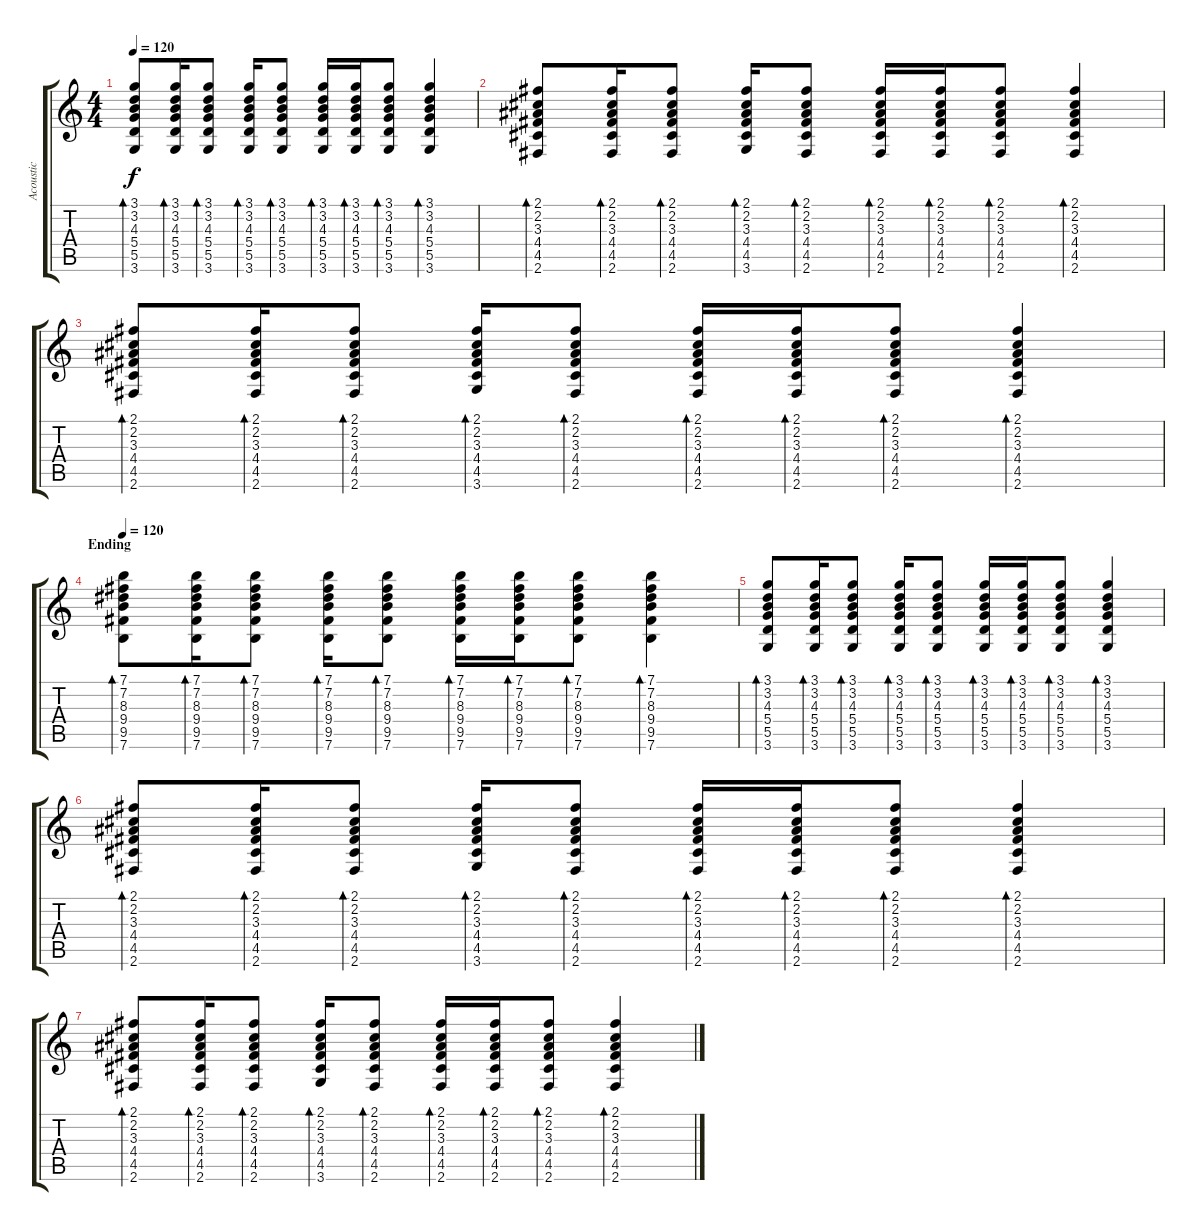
\track ("Acoustic" "Acoustic") {instrument acousticguitarsteel}
\staff {score tabs}
\tuning (E4 B3 G3 D3 A2 E2) {hide}
\ts (4 4)
\tempo 120
\clef g2
\ks c
(3.1 3.2 4.3 5.4 5.5 3.6).8{bd 30 dy f} (3.1 3.2 4.3 5.4 5.5 3.6).16{bd 30} (3.1 3.2 4.3 5.4 5.5 3.6).8{bd 30} (3.1 3.2 4.3 5.4 5.5 3.6).16{bd 30} (3.1 3.2 4.3 5.4 5.5 3.6).8{bd 30} (3.1 3.2 4.3 5.4 5.5 3.6).16{bd 30} (3.1 3.2 4.3 5.4 5.5 3.6).16{bd 30} (3.1 3.2 4.3 5.4 5.5 3.6).8{bd 30} (3.1 3.2 4.3 5.4 5.5 3.6).4{bd 30} |
(2.1 2.2 3.3 4.4 4.5 2.6).8{bd 30} (2.1 2.2 3.3 4.4 4.5 2.6).16{bd 30} (2.1 2.2 3.3 4.4 4.5 2.6).8{bd 30} (2.1 2.2 3.3 4.4 4.5 3.6).16{bd 30} (2.1 2.2 3.3 4.4 4.5 2.6).8{bd 30} (2.1 2.2 3.3 4.4 4.5 2.6).16{bd 30} (2.1 2.2 3.3 4.4 4.5 2.6).16{bd 30} (2.1 2.2 3.3 4.4 4.5 2.6).8{bd 30} (2.1 2.2 3.3 4.4 4.5 2.6).4{bd 30} |
(2.1 2.2 3.3 4.4 4.5 2.6).8{bd 30} (2.1 2.2 3.3 4.4 4.5 2.6).16{bd 30} (2.1 2.2 3.3 4.4 4.5 2.6).8{bd 30} (2.1 2.2 3.3 4.4 4.5 3.6).16{bd 30} (2.1 2.2 3.3 4.4 4.5 2.6).8{bd 30} (2.1 2.2 3.3 4.4 4.5 2.6).16{bd 30} (2.1 2.2 3.3 4.4 4.5 2.6).16{bd 30} (2.1 2.2 3.3 4.4 4.5 2.6).8{bd 30} (2.1 2.2 3.3 4.4 4.5 2.6).4{bd 30} |
\section ("" "Ending")
\tempo 120
(7.1 7.2 8.3 9.4 9.5 7.6).8{bd 30} (7.1 7.2 8.3 9.4 9.5 7.6).16{bd 30} (7.1 7.2 8.3 9.4 9.5 7.6).8{bd 30} (7.1 7.2 8.3 9.4 9.5 7.6).16{bd 30} (7.1 7.2 8.3 9.4 9.5 7.6).8{bd 30} (7.1 7.2 8.3 9.4 9.5 7.6).16{bd 120 volume 10} (7.1 7.2 8.3 9.4 9.5 7.6).16{bd 30} (7.1 7.2 8.3 9.4 9.5 7.6).8{bd 30} (7.1 7.2 8.3 9.4 9.5 7.6).4{bd 30} |
(3.1 3.2 4.3 5.4 5.5 3.6).8{bd 30 volume 9} (3.1 3.2 4.3 5.4 5.5 3.6).16{bd 30} (3.1 3.2 4.3 5.4 5.5 3.6).8{bd 30} (3.1 3.2 4.3 5.4 5.5 3.6).16{bd 30} (3.1 3.2 4.3 5.4 5.5 3.6).8{bd 30} (3.1 3.2 4.3 5.4 5.5 3.6).16{bd 30 volume 8} (3.1 3.2 4.3 5.4 5.5 3.6).16{bd 30} (3.1 3.2 4.3 5.4 5.5 3.6).8{bd 30} (3.1 3.2 4.3 5.4 5.5 3.6).4{bd 30} |
(2.1 2.2 3.3 4.4 4.5 2.6).8{bd 30 volume 7} (2.1 2.2 3.3 4.4 4.5 2.6).16{bd 30} (2.1 2.2 3.3 4.4 4.5 2.6).8{bd 30} (2.1 2.2 3.3 4.4 4.5 3.6).16{bd 30} (2.1 2.2 3.3 4.4 4.5 2.6).8{bd 30} (2.1 2.2 3.3 4.4 4.5 2.6).16{bd 30 volume 5} (2.1 2.2 3.3 4.4 4.5 2.6).16{bd 30} (2.1 2.2 3.3 4.4 4.5 2.6).8{bd 30} (2.1 2.2 3.3 4.4 4.5 2.6).4{bd 30} |
(2.1 2.2 3.3 4.4 4.5 2.6).8{bd 30 volume 3} (2.1 2.2 3.3 4.4 4.5 2.6).16{bd 30} (2.1 2.2 3.3 4.4 4.5 2.6).8{bd 30} (2.1 2.2 3.3 4.4 4.5 3.6).16{bd 30} (2.1 2.2 3.3 4.4 4.5 2.6).8{bd 30} (2.1 2.2 3.3 4.4 4.5 2.6).16{bd 30 volume 0} (2.1 2.2 3.3 4.4 4.5 2.6).16{bd 30} (2.1 2.2 3.3 4.4 4.5 2.6).8{bd 30} (2.1 2.2 3.3 4.4 4.5 2.6).4{bd 30}
